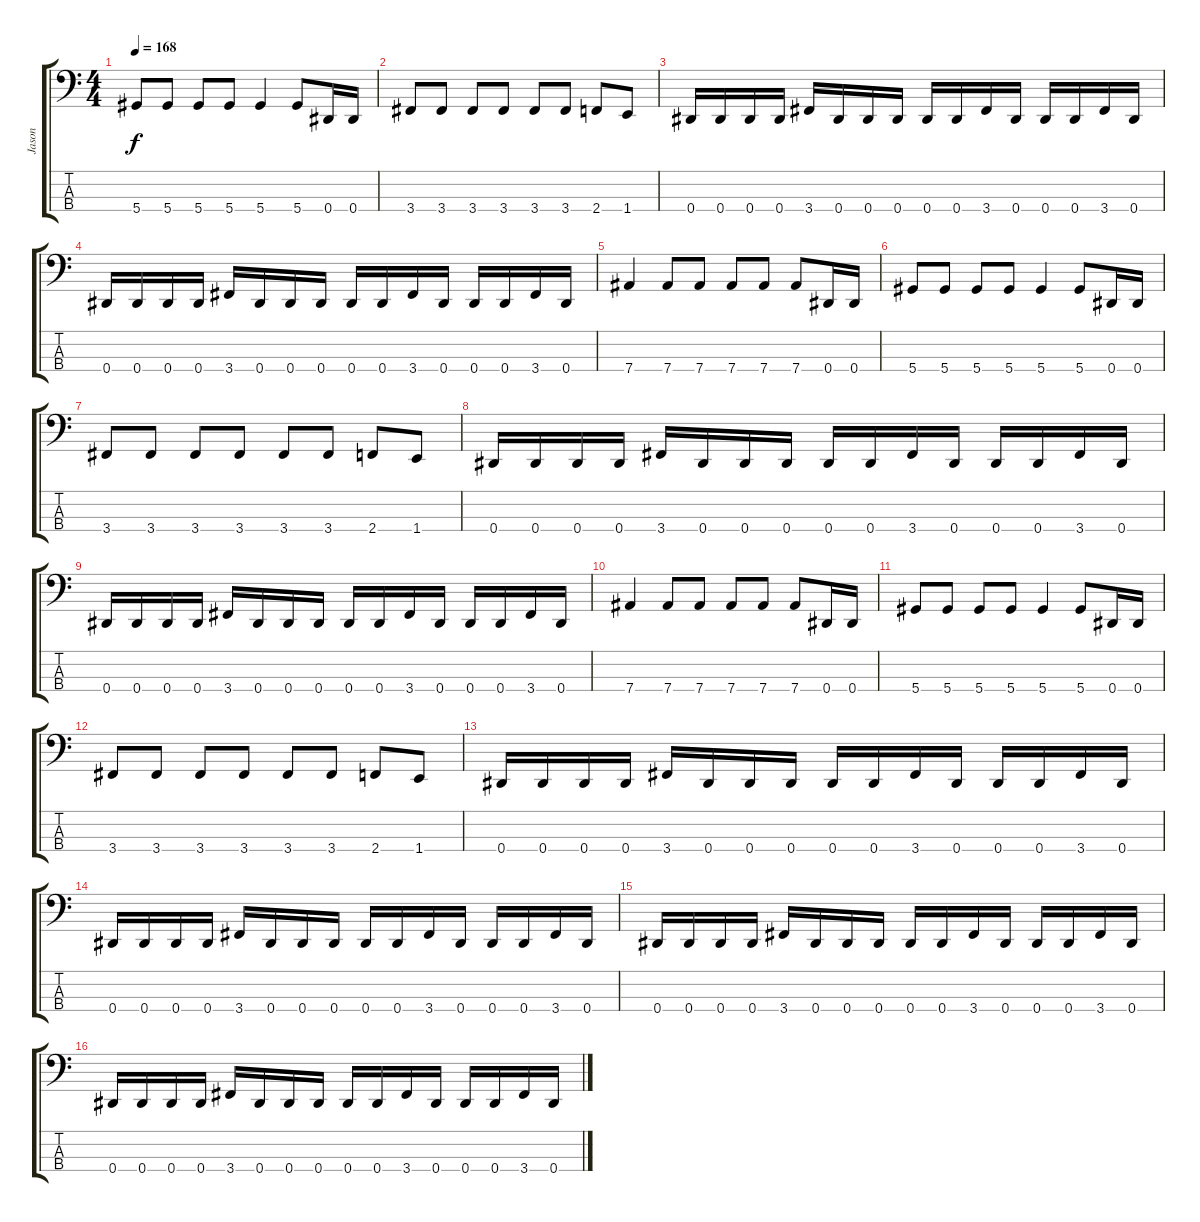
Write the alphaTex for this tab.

\track ("Jason" "Jason") {instrument electricbassfinger}
\staff {score tabs}
\tuning (Gb2 Db2 Ab1 Eb1) {hide}
\ts (4 4)
\tempo 168
\clef f4
\ks c
5.4.8{dy f} 5.4.8 5.4.8 5.4.8 5.4.4 5.4.8 0.4.16 0.4.16 |
3.4.8 3.4.8 3.4.8 3.4.8 3.4.8 3.4.8 2.4.8 1.4.8 |
0.4.16 0.4.16 0.4.16 0.4.16 3.4.16 0.4.16 0.4.16 0.4.16 0.4.16 0.4.16 3.4.16 0.4.16 0.4.16 0.4.16 3.4.16 0.4.16 |
0.4.16 0.4.16 0.4.16 0.4.16 3.4.16 0.4.16 0.4.16 0.4.16 0.4.16 0.4.16 3.4.16 0.4.16 0.4.16 0.4.16 3.4.16 0.4.16 |
7.4.4 7.4.8 7.4.8 7.4.8 7.4.8 7.4.8 0.4.16 0.4.16 |
5.4.8 5.4.8 5.4.8 5.4.8 5.4.4 5.4.8 0.4.16 0.4.16 |
3.4.8 3.4.8 3.4.8 3.4.8 3.4.8 3.4.8 2.4.8 1.4.8 |
0.4.16 0.4.16 0.4.16 0.4.16 3.4.16 0.4.16 0.4.16 0.4.16 0.4.16 0.4.16 3.4.16 0.4.16 0.4.16 0.4.16 3.4.16 0.4.16 |
0.4.16 0.4.16 0.4.16 0.4.16 3.4.16 0.4.16 0.4.16 0.4.16 0.4.16 0.4.16 3.4.16 0.4.16 0.4.16 0.4.16 3.4.16 0.4.16 |
7.4.4 7.4.8 7.4.8 7.4.8 7.4.8 7.4.8 0.4.16 0.4.16 |
5.4.8 5.4.8 5.4.8 5.4.8 5.4.4 5.4.8 0.4.16 0.4.16 |
3.4.8 3.4.8 3.4.8 3.4.8 3.4.8 3.4.8 2.4.8 1.4.8 |
0.4.16 0.4.16 0.4.16 0.4.16 3.4.16 0.4.16 0.4.16 0.4.16 0.4.16 0.4.16 3.4.16 0.4.16 0.4.16 0.4.16 3.4.16 0.4.16 |
0.4.16 0.4.16 0.4.16 0.4.16 3.4.16 0.4.16 0.4.16 0.4.16 0.4.16 0.4.16 3.4.16 0.4.16 0.4.16 0.4.16 3.4.16 0.4.16 |
0.4.16 0.4.16 0.4.16 0.4.16 3.4.16 0.4.16 0.4.16 0.4.16 0.4.16 0.4.16 3.4.16 0.4.16 0.4.16 0.4.16 3.4.16 0.4.16 |
0.4.16 0.4.16 0.4.16 0.4.16 3.4.16 0.4.16 0.4.16 0.4.16 0.4.16 0.4.16 3.4.16 0.4.16 0.4.16 0.4.16 3.4.16 0.4.16
